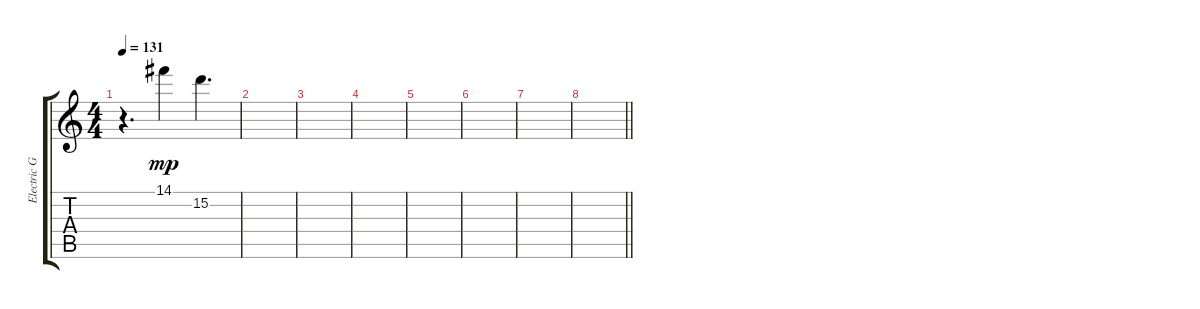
\track ("Electric Guitar (Clean)" "Electric G") {instrument electricguitarclean}
\staff {score tabs}
\tuning (E4 B3 G3 D3 A2 E2) {hide}
\ts (4 4)
\tempo 131
\clef g2
\ks c
r.4{d dy mp} 14.1.4 15.2.4{d} |
|
|
|
|
|
|
\barLineRight lightlight
